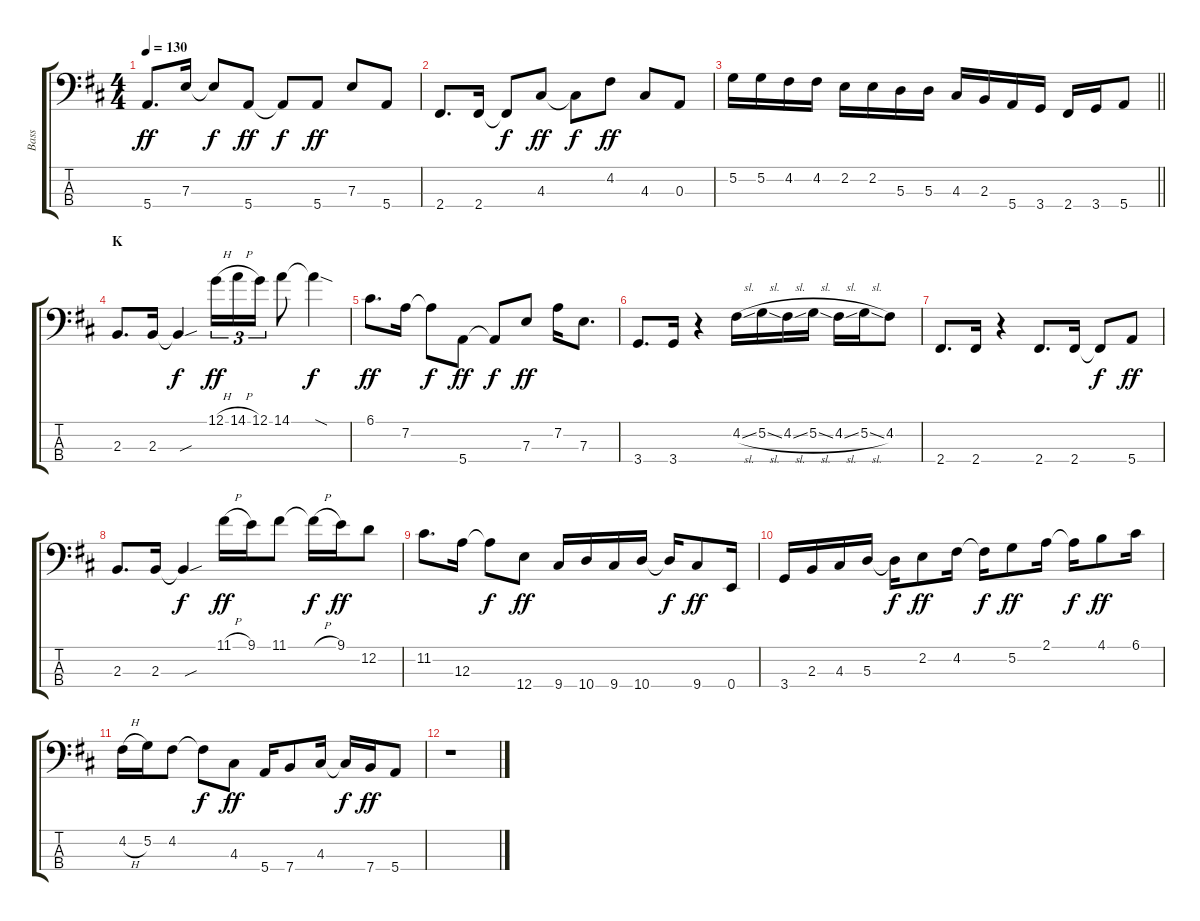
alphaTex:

\track ("Bass" "Bass") {instrument electricbasspick}
\staff {score tabs}
\tuning (G2 D2 A1 E1) {hide}
\ts (4 4)
\tempo 130
\clef f4
\ks d
5.4.8{d dy ff} 7.3.16 7.3{t}.8{dy f} 5.4.8{dy ff} 5.4{t}.8{dy f} 5.4.8{dy ff} 7.3.8 5.4.8 |
2.4.8{d} 2.4.16 2.4{t}.8{dy f} 4.3.8{dy ff} 4.3{t}.8{dy f} 4.2.8{dy ff} 4.3.8 0.3.8 |
\barLineRight lightlight
5.2.16 5.2.16 4.2.16 4.2.16 2.2.16 2.2.16 5.3.16 5.3.16 4.3.16 2.3.16 5.4.16 3.4.16 2.4.16 3.4.16 5.4.8 |
\section ("" "K")
2.3.8{d} 2.3.16 2.3{sou t}.4{dy f} 12.1{h}.16{tu (3 2) dy ff} 14.1{h}.16{tu (3 2)} 12.1.16{tu (3 2)} 14.1.8 14.1{sod t}.4{dy f} |
6.1.8{d dy ff} 7.2.16 7.2{t}.8{dy f} 5.4.8{dy ff} 5.4{t}.8{dy f} 7.3.8{dy ff} 7.2.16 7.3.8{d} |
3.4.8{d} 3.4.16 r.4 4.2{sl}.16 5.2{sl}.16 4.2{sl}.16 5.2{sl}.16 4.2{sl}.16 5.2{sl}.16 4.2.8 |
2.4.8{d} 2.4.16 r.4 2.4.8{d} 2.4.16 2.4{t}.8{dy f} 5.4.8{dy ff} |
2.3.8{d} 2.3.16 2.3{sou t}.4{dy f} 11.1{h}.16{dy ff} 9.1.16 11.1.8 11.1{h t}.16{dy f} 9.1.16{dy ff} 12.2.8 |
11.2.8{d} 12.3.16 12.3{t}.8{dy f} 12.4.8{dy ff} 9.4.16 10.4.16 9.4.16 10.4.16 10.4{t}.16{dy f} 9.4.8{dy ff} 0.4.16 |
3.4.16 2.3.16 4.3.16 5.3.16 5.3{t}.16{dy f} 2.2.8{dy ff} 4.2.16 4.2{t}.16{dy f} 5.2.8{dy ff} 2.1.16 2.1{t}.16{dy f} 4.1.8{dy ff} 6.1.16 |
4.2{h}.16 5.2.16 4.2.8 4.2{t}.8{dy f} 4.3.8{dy ff} 5.4.16 7.4.8 4.3.16 4.3{t}.16{dy f} 7.4.16{dy ff} 5.4.8 |
r.1
